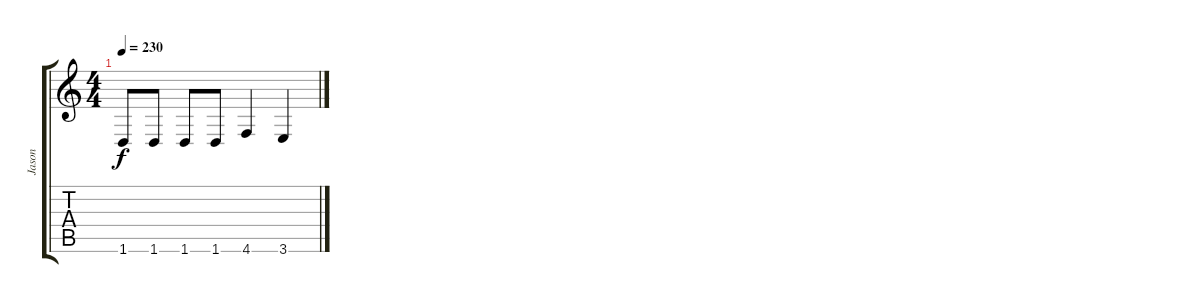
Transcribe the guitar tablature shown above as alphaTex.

\track ("Jason" "Jason") {instrument electricbassfinger}
\staff {score tabs}
\tuning (Db4 Ab3 E3 B2 Gb2 Db2) {hide}
\ts (4 4)
\tempo 230
\clef g2
\ks c
1.6.8{dy f} 1.6.8 1.6.8 1.6.8 4.6.4 3.6.4
